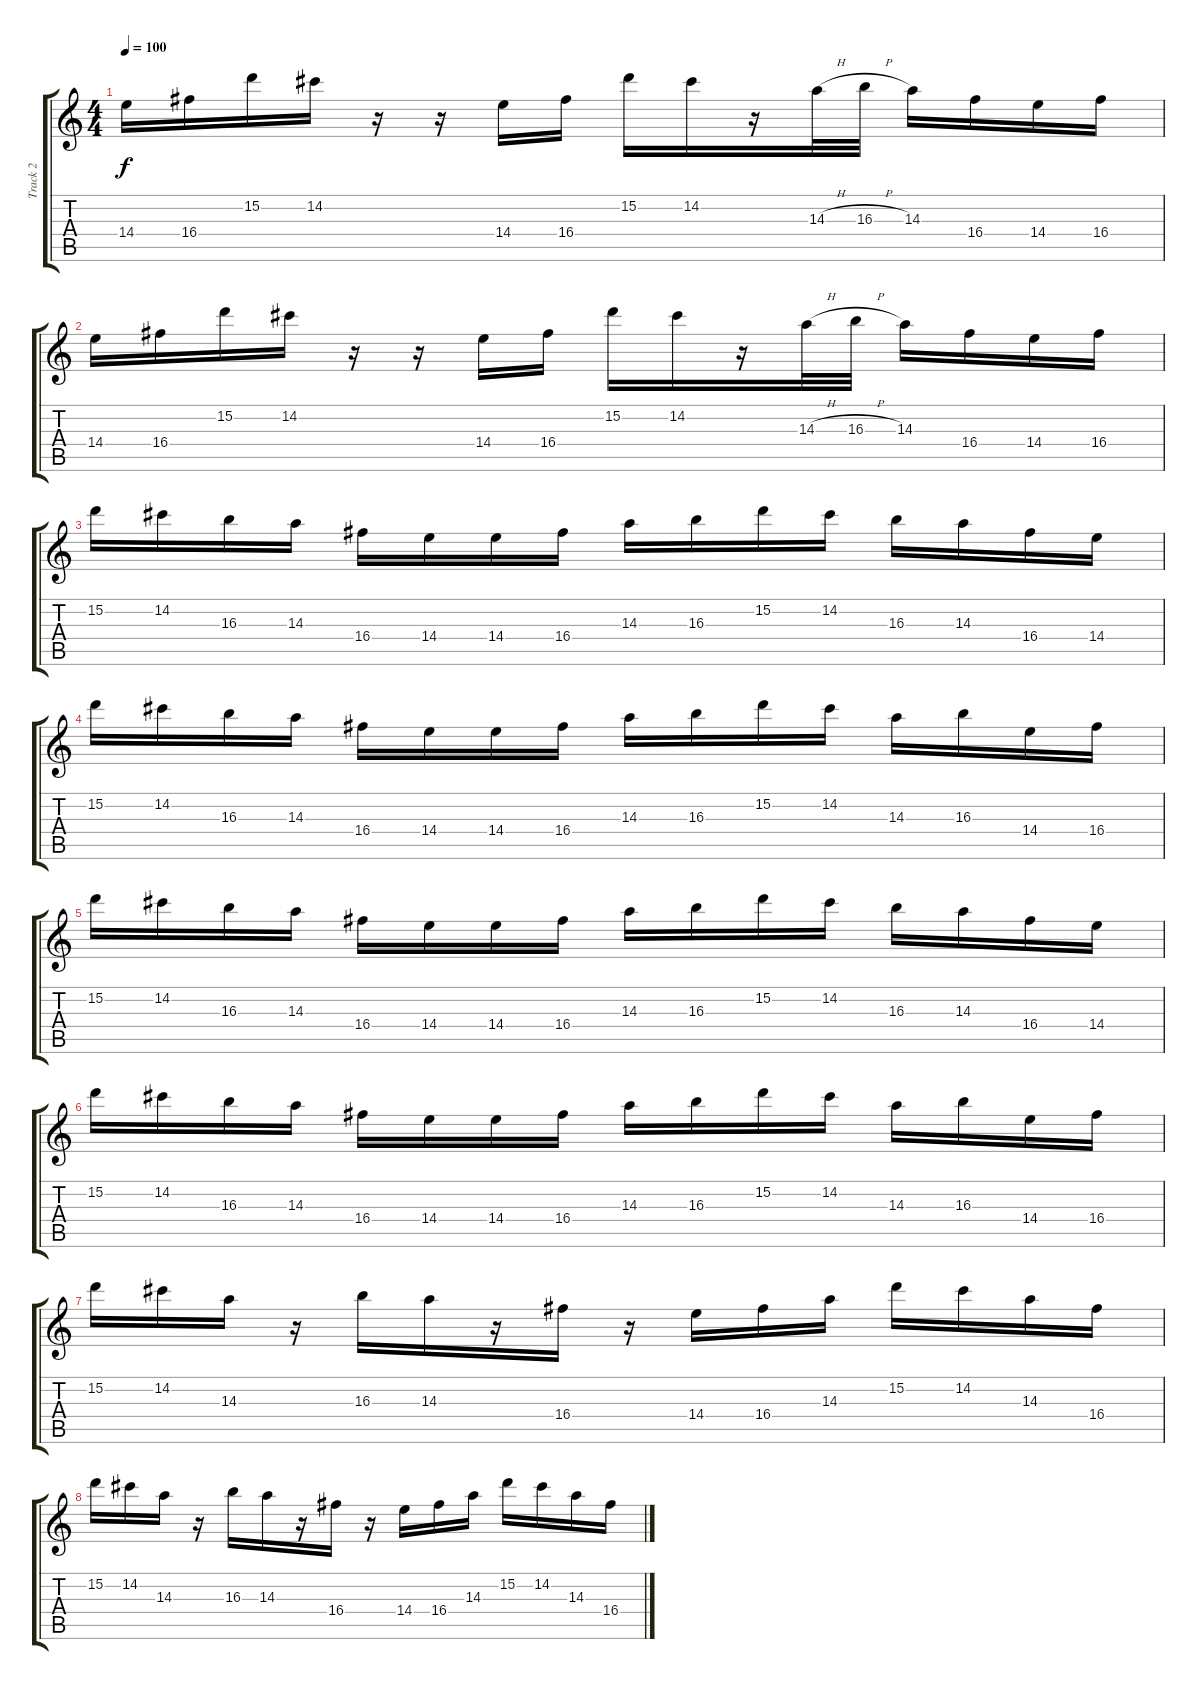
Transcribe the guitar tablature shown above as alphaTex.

\track ("Track 2" "Track 2") {instrument distortionguitar}
\staff {score tabs}
\tuning (E4 B3 G3 D3 A2 E2) {hide}
\ts (4 4)
\tempo 100
\clef g2
\ks c
14.4.16{dy f} 16.4.16 15.2.16 14.2.16 r.16 r.16 14.4.16 16.4.16 15.2.16 14.2.16 r.16 14.3{h}.32 16.3{h}.32 14.3.16 16.4.16 14.4.16 16.4.16 |
14.4.16 16.4.16 15.2.16 14.2.16 r.16 r.16 14.4.16 16.4.16 15.2.16 14.2.16 r.16 14.3{h}.32 16.3{h}.32 14.3.16 16.4.16 14.4.16 16.4.16 |
15.2.16 14.2.16 16.3.16 14.3.16 16.4.16 14.4.16 14.4.16 16.4.16 14.3.16 16.3.16 15.2.16 14.2.16 16.3.16 14.3.16 16.4.16 14.4.16 |
15.2.16 14.2.16 16.3.16 14.3.16 16.4.16 14.4.16 14.4.16 16.4.16 14.3.16 16.3.16 15.2.16 14.2.16 14.3.16 16.3.16 14.4.16 16.4.16 |
15.2.16 14.2.16 16.3.16 14.3.16 16.4.16 14.4.16 14.4.16 16.4.16 14.3.16 16.3.16 15.2.16 14.2.16 16.3.16 14.3.16 16.4.16 14.4.16 |
15.2.16 14.2.16 16.3.16 14.3.16 16.4.16 14.4.16 14.4.16 16.4.16 14.3.16 16.3.16 15.2.16 14.2.16 14.3.16 16.3.16 14.4.16 16.4.16 |
15.2.16 14.2.16 14.3.16 r.16 16.3.16 14.3.16 r.16 16.4.16 r.16 14.4.16 16.4.16 14.3.16 15.2.16 14.2.16 14.3.16 16.4.16 |
15.2.16 14.2.16 14.3.16 r.16 16.3.16 14.3.16 r.16 16.4.16 r.16 14.4.16 16.4.16 14.3.16 15.2.16 14.2.16 14.3.16 16.4.16
